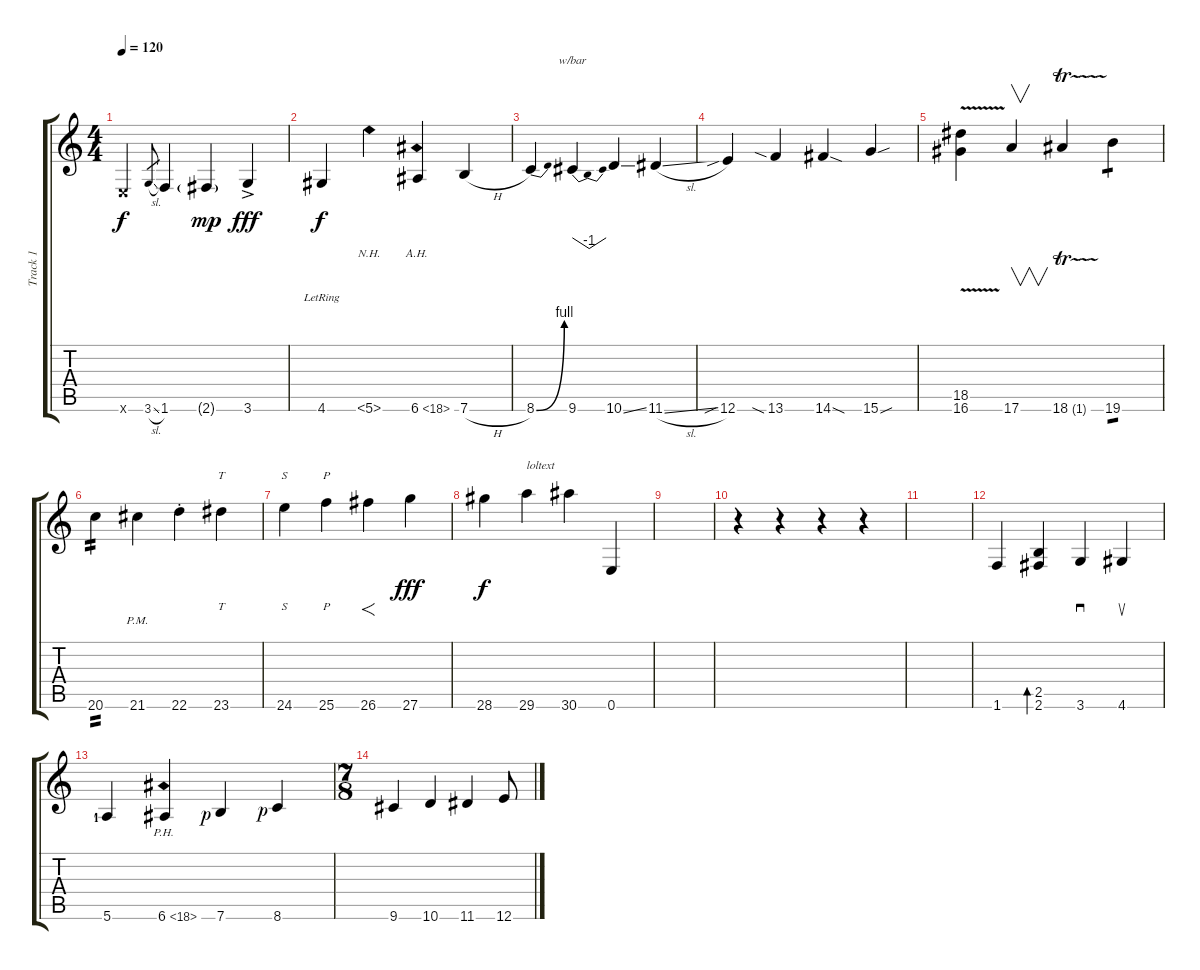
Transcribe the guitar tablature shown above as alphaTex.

\track ("Track 1" "Track 1") {instrument acousticguitarnylon}
\staff {score tabs}
\tuning (E4 B3 G3 D3 A2 E2) {hide}
\ts (4 4)
\tempo 120
\clef g2
\ks c
0.6{x}.4{dy f instrument acousticguitarnylon} 3.6{sl}.8{gr} 1.6.4 2.6{g}.4{dy mp} 3.6{ac}.4{dy fff} |
4.6{lr}.4{dy f} 5.6{nh}.4 6.6{ah 12}.4 7.6{h}.4 |
8.6{be (bend 0 0 60 4)}.4 9.6.4{tbe (dip default 0 0 30 -4 60 0)} 10.6{ss}.4 11.6{sl}.4 |
12.6{sib}.4 13.6{sia}.4 14.6{sod}.4 15.6{sou}.4 |
(18.5 16.6{v}).4 17.6.4{v} 18.6{tr (1 16)}.4 19.6.4{tp 1} |
20.6.4{tp 2} 21.6{pm}.4 22.6{st}.4 23.6.4{tt} |
24.6.4{s} 25.6.4{p} 26.6.4{f} 27.6.4{dy fff} |
28.6.4{dy f} 29.6.4{txt "loltext"} 30.6.4 0.6.4 |
|
r.4 r.4 r.4 r.4 |
|
1.6.4{instrument distortionguitar} (2.5 2.6).4{bd 60} 3.6.4{sd} 4.6.4{su} |
5.6{lf 2}.4 6.6{ph 12}.4 7.6{rf 1}.4 8.6{rf 1}.4 |
\ts (7 8)
9.6.4 10.6.4 11.6.4 12.6.8
